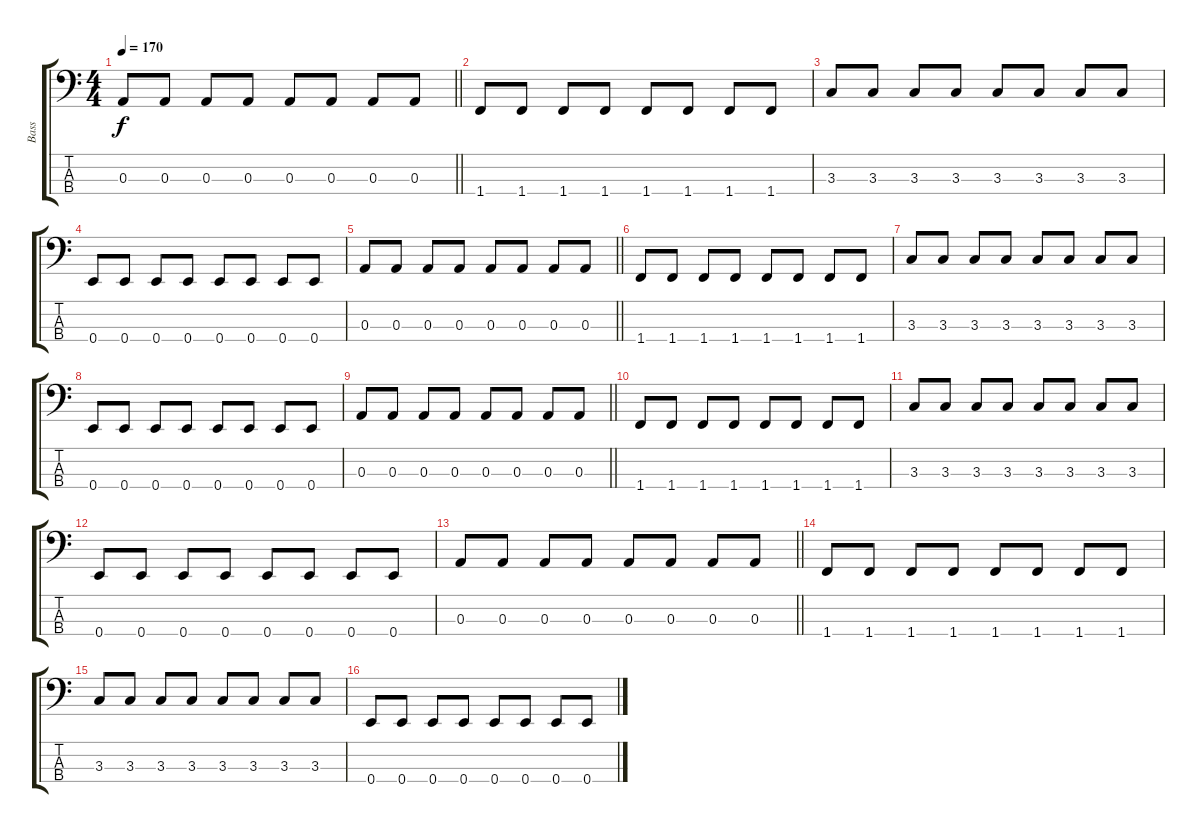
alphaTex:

\track ("Bass" "Bass") {instrument electricbassfinger}
\staff {score tabs}
\tuning (G2 D2 A1 E1) {hide}
\ts (4 4)
\tempo 170
\clef f4
\barLineRight lightlight
\ks c
0.3.8{dy f} 0.3.8 0.3.8 0.3.8 0.3.8 0.3.8 0.3.8 0.3.8 |
1.4.8 1.4.8 1.4.8 1.4.8 1.4.8 1.4.8 1.4.8 1.4.8 |
3.3.8 3.3.8 3.3.8 3.3.8 3.3.8 3.3.8 3.3.8 3.3.8 |
0.4.8 0.4.8 0.4.8 0.4.8 0.4.8 0.4.8 0.4.8 0.4.8 |
\barLineRight lightlight
0.3.8 0.3.8 0.3.8 0.3.8 0.3.8 0.3.8 0.3.8 0.3.8 |
1.4.8 1.4.8 1.4.8 1.4.8 1.4.8 1.4.8 1.4.8 1.4.8 |
3.3.8 3.3.8 3.3.8 3.3.8 3.3.8 3.3.8 3.3.8 3.3.8 |
0.4.8 0.4.8 0.4.8 0.4.8 0.4.8 0.4.8 0.4.8 0.4.8 |
\barLineRight lightlight
0.3.8 0.3.8 0.3.8 0.3.8 0.3.8 0.3.8 0.3.8 0.3.8 |
1.4.8 1.4.8 1.4.8 1.4.8 1.4.8 1.4.8 1.4.8 1.4.8 |
3.3.8 3.3.8 3.3.8 3.3.8 3.3.8 3.3.8 3.3.8 3.3.8 |
0.4.8 0.4.8 0.4.8 0.4.8 0.4.8 0.4.8 0.4.8 0.4.8 |
\barLineRight lightlight
0.3.8 0.3.8 0.3.8 0.3.8 0.3.8 0.3.8 0.3.8 0.3.8 |
1.4.8 1.4.8 1.4.8 1.4.8 1.4.8 1.4.8 1.4.8 1.4.8 |
3.3.8 3.3.8 3.3.8 3.3.8 3.3.8 3.3.8 3.3.8 3.3.8 |
0.4.8 0.4.8 0.4.8 0.4.8 0.4.8 0.4.8 0.4.8 0.4.8
